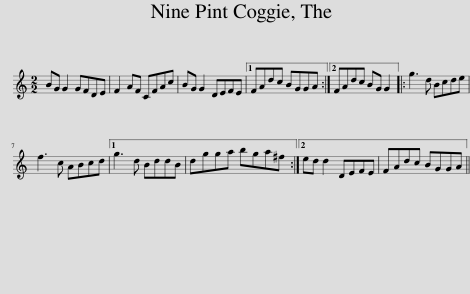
X:1
L:1/8
M:2/2
I:linebreak $
K:C
V:1 treble
V:1
 BG G2 GFDE | F2 AF CFAc | BG G2 DEFE |1 FAdc BGGA :|2 FAdc BG G2 |: %5
 g3 d Bcde |$ f3 c ABcd |1 g3 d BddB | dgga bga^f :|2 ed d2 DEFE | %10
 FAdc BGGA || %11
